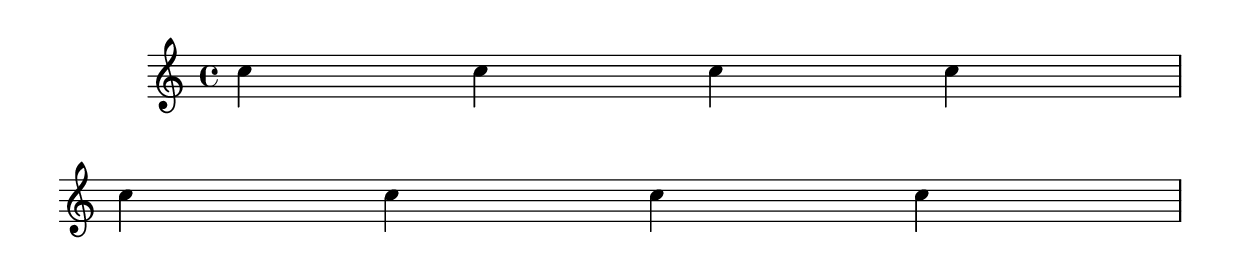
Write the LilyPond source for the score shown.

%% Do not edit this file; it is auto-generated from LSR http://lsr.dsi.unimi.it
%% This file is in the public domain.
\version "2.13.1"

\header {
  lsrtags = "rhythms, contexts-and-engravers"

  texidoc = "
Bar numbers can be removed entirely by removing the
@code{Bar_number_engraver} from the @code{Score} context.

"
  doctitle = "Removing bar numbers from a score"
} % begin verbatim

\layout {
  \context {
    \Score
    \remove "Bar_number_engraver"
  }
}

\relative c'' {
  c4 c c c \break
  c4 c c c
}
